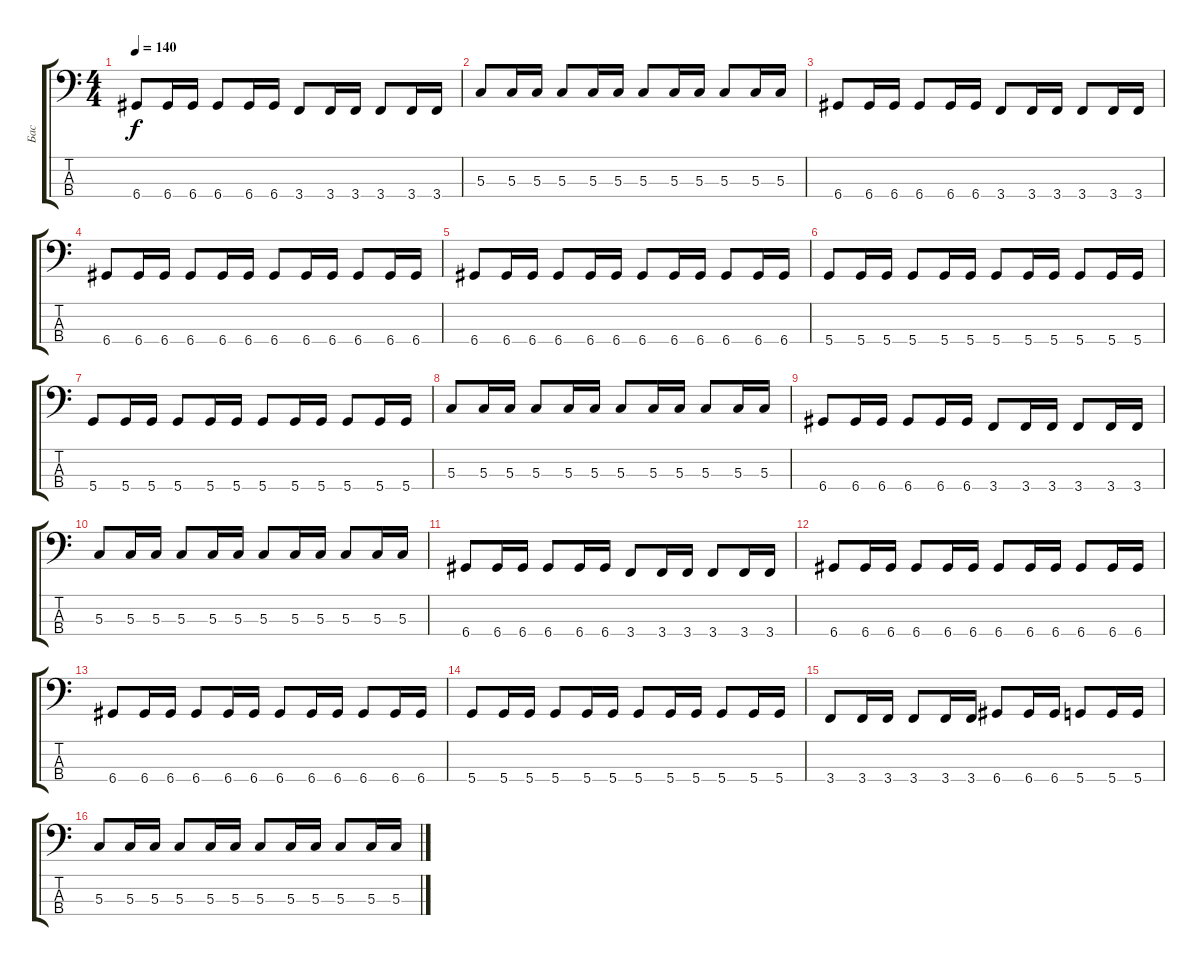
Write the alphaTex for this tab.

\track ("Бас" "Бас") {instrument electricbassfinger}
\staff {score tabs}
\tuning (F2 C2 G1 D1) {hide}
\ts (4 4)
\tempo 140
\clef f4
\ks c
6.4.8{dy f} 6.4.16 6.4.16 6.4.8 6.4.16 6.4.16 3.4.8 3.4.16 3.4.16 3.4.8 3.4.16 3.4.16 |
5.3.8 5.3.16 5.3.16 5.3.8 5.3.16 5.3.16 5.3.8 5.3.16 5.3.16 5.3.8 5.3.16 5.3.16 |
6.4.8 6.4.16 6.4.16 6.4.8 6.4.16 6.4.16 3.4.8 3.4.16 3.4.16 3.4.8 3.4.16 3.4.16 |
6.4.8 6.4.16 6.4.16 6.4.8 6.4.16 6.4.16 6.4.8 6.4.16 6.4.16 6.4.8 6.4.16 6.4.16 |
6.4.8 6.4.16 6.4.16 6.4.8 6.4.16 6.4.16 6.4.8 6.4.16 6.4.16 6.4.8 6.4.16 6.4.16 |
5.4.8 5.4.16 5.4.16 5.4.8 5.4.16 5.4.16 5.4.8 5.4.16 5.4.16 5.4.8 5.4.16 5.4.16 |
5.4.8 5.4.16 5.4.16 5.4.8 5.4.16 5.4.16 5.4.8 5.4.16 5.4.16 5.4.8 5.4.16 5.4.16 |
5.3.8 5.3.16 5.3.16 5.3.8 5.3.16 5.3.16 5.3.8 5.3.16 5.3.16 5.3.8 5.3.16 5.3.16 |
6.4.8 6.4.16 6.4.16 6.4.8 6.4.16 6.4.16 3.4.8 3.4.16 3.4.16 3.4.8 3.4.16 3.4.16 |
5.3.8 5.3.16 5.3.16 5.3.8 5.3.16 5.3.16 5.3.8 5.3.16 5.3.16 5.3.8 5.3.16 5.3.16 |
6.4.8 6.4.16 6.4.16 6.4.8 6.4.16 6.4.16 3.4.8 3.4.16 3.4.16 3.4.8 3.4.16 3.4.16 |
6.4.8 6.4.16 6.4.16 6.4.8 6.4.16 6.4.16 6.4.8 6.4.16 6.4.16 6.4.8 6.4.16 6.4.16 |
6.4.8 6.4.16 6.4.16 6.4.8 6.4.16 6.4.16 6.4.8 6.4.16 6.4.16 6.4.8 6.4.16 6.4.16 |
5.4.8 5.4.16 5.4.16 5.4.8 5.4.16 5.4.16 5.4.8 5.4.16 5.4.16 5.4.8 5.4.16 5.4.16 |
3.4.8 3.4.16 3.4.16 3.4.8 3.4.16 3.4.16 6.4.8 6.4.16 6.4.16 5.4.8 5.4.16 5.4.16 |
5.3.8 5.3.16 5.3.16 5.3.8 5.3.16 5.3.16 5.3.8 5.3.16 5.3.16 5.3.8 5.3.16 5.3.16
